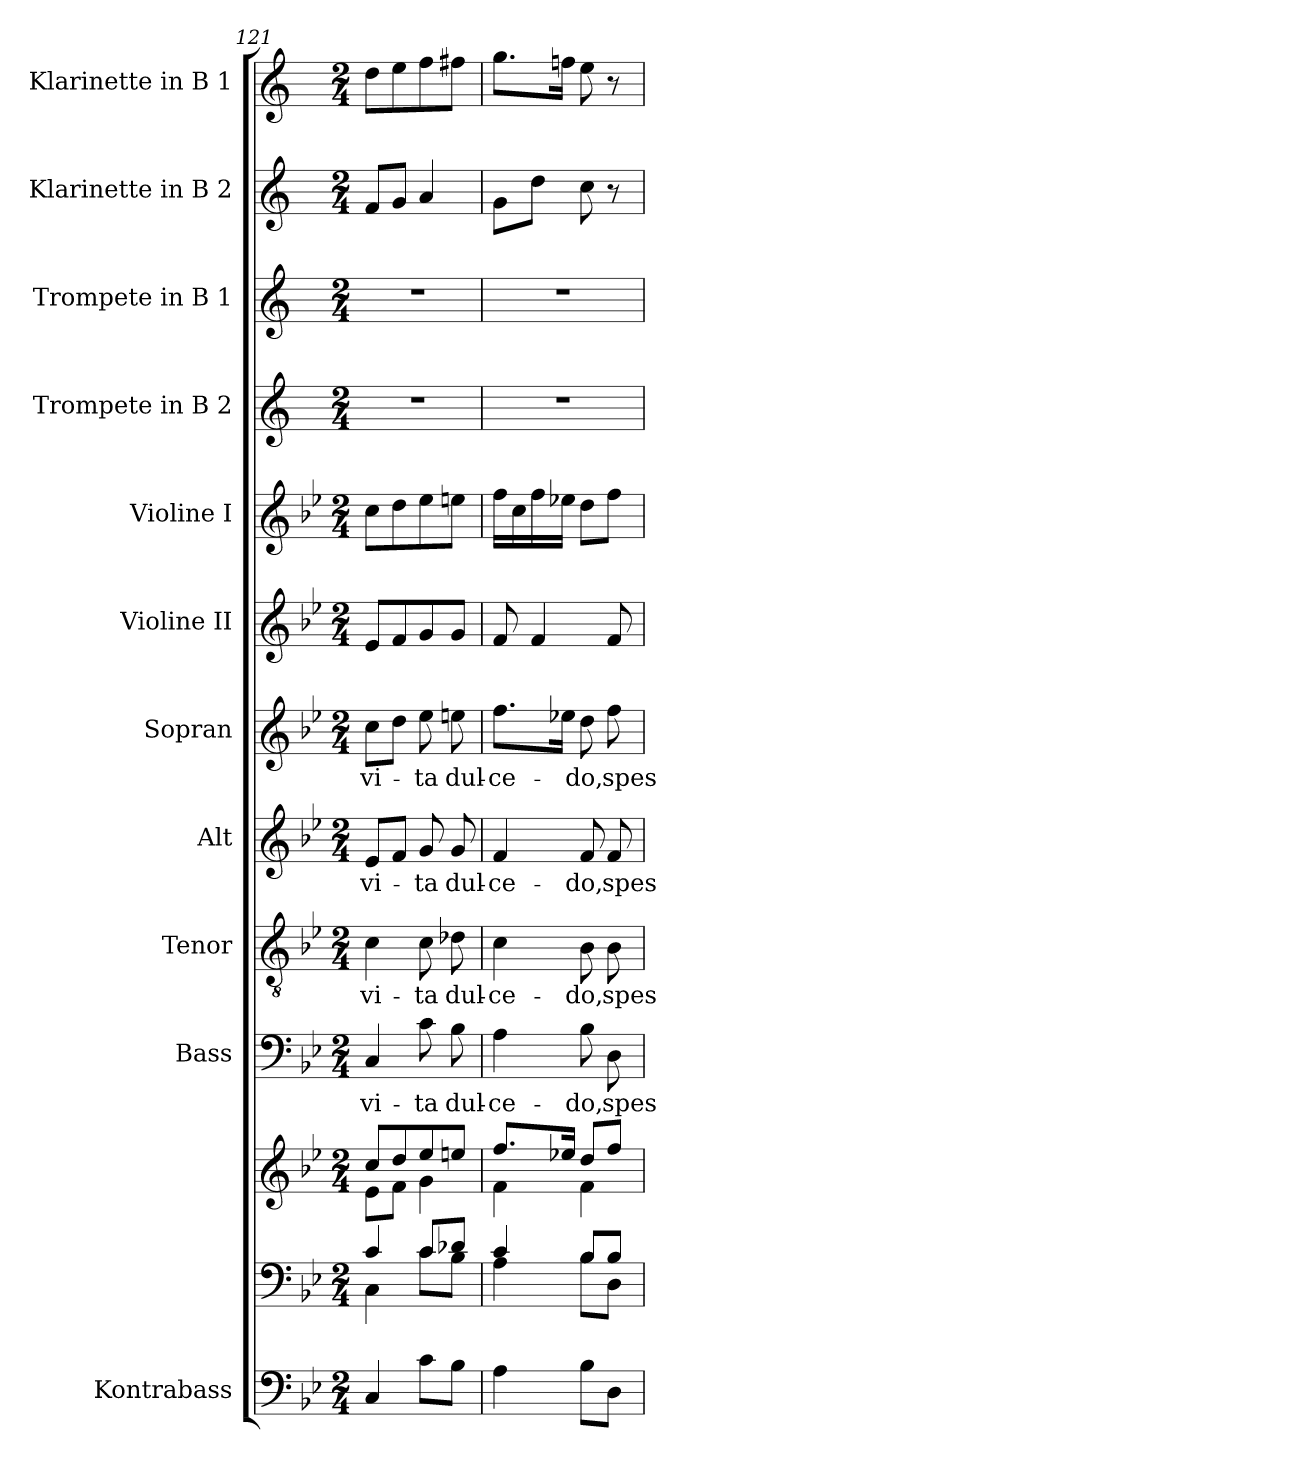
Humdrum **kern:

**kern	**kern	**kern	**kern	**text	**kern	**text	**kern	**text	**kern	**text	**kern	**kern	**kern	**kern	**kern	**kern
*part12	*part11	*part11	*part10	*part10	*part9	*part9	*part8	*part8	*part7	*part7	*part6	*part5	*part4	*part3	*part2	*part1
*staff13	*staff12	*staff11	*staff10	*staff10	*staff9	*staff9	*staff8	*staff8	*staff7	*staff7	*staff6	*staff5	*staff4	*staff3	*staff2	*staff1
*I"Kontrabass	*	*	*I"Bass	*	*I"Tenor	*	*I"Alt	*	*I"Sopran	*	*I"Violine II	*I"Violine I	*I"Trompete in B 2	*I"Trompete in B 1	*I"Klarinette in B 2	*I"Klarinette in B 1
*I'Kb.	*	*	*I'B	*	*I'T	*	*I'A	*	*I'S	*	*I'Vl. II	*I'Vl. I	*	*	*	*
*clefF4	*clefF4	*clefG2	*clefF4	*	*clefGv2	*	*clefG2	*	*clefG2	*	*clefG2	*clefG2	*clefG2	*clefG2	*clefG2	*clefG2
*ITrd7c12	*	*	*	*	*	*	*	*	*	*	*	*	*ITrd1c2	*ITrd1c2	*ITrd1c2	*ITrd1c2
*k[b-e-]	*k[b-e-]	*k[b-e-]	*k[b-e-]	*	*k[b-e-]	*	*k[b-e-]	*	*k[b-e-]	*	*k[b-e-]	*k[b-e-]	*k[b-e-]	*k[b-e-]	*k[b-e-]	*k[b-e-]
*B-:	*B-:	*B-:	*B-:	*	*B-:	*	*B-:	*	*B-:	*	*B-:	*B-:	*B-:	*B-:	*B-:	*B-:
*M2/4	*M2/4	*M2/4	*M2/4	*	*M2/4	*	*M2/4	*	*M2/4	*	*M2/4	*M2/4	*M2/4	*M2/4	*M2/4	*M2/4
=121	=121	=121	=121	=121	=121	=121	=121	=121	=121	=121	=121	=121	=121	=121	=121	=121
*	*^	*^	*	*	*	*	*	*	*	*	*	*	*	*	*	*
!	!	!	!	!	!	!LO:LY:b	!	!LO:LY:b	!	!LO:LY:b	!	!LO:LY:b	!	!	!	!	!	!
4CC/	4c/	4C\	8cc/L	8e-\L	4C/	vi-	4c\	vi-	8e-/L	vi-	8cc\L	vi-	8e-/L	8cc\L	2r	2r	8e-/L	8cc\L
.	.	.	8dd/	8f\J	.	.	.	.	8f/J	.	8dd\J	.	8f/	8dd\	.	.	8f/J	8dd\
!	!	!	!	!	!	!LO:LY:b	!	!LO:LY:b	!	!LO:LY:b	!	!LO:LY:b	!	!	!	!	!	!
8C\L	8c/L	8c\L	8ee-/	4g\	8c\	-ta	8c\	-ta	8g/	-ta	8ee-\	-ta	8g/	8ee-\	.	.	4g/	8ee-\
!	!	!	!	!	!	!LO:LY:b	!	!LO:LY:b	!	!LO:LY:b	!	!LO:LY:b	!	!	!	!	!	!
8BB-\J	8d-X/J	8B-\J	8een/J	.	8B-\	dul-	8d-X\	dul-	8g/	dul-	8een\	dul-	8g/J	8een\J	.	.	.	8een\J
=122	=122	=122	=122	=122	=122	=122	=122	=122	=122	=122	=122	=122	=122	=122	=122	=122	=122	=122
!	!	!	!	!	!	!LO:LY:b	!	!LO:LY:b	!	!LO:LY:b	!	!LO:LY:b	!	!	!	!	!	!
4AA\	4c/	4A\	8.ff/L	4f\	4A\	-ce-	4c\	-ce-	4f/	-ce-	8.ff\L	-ce-	8f/	16ff\LL	2r	2r	8f\L	8.ff\L
.	.	.	.	.	.	.	.	.	.	.	.	.	.	16cc\	.	.	.	.
.	.	.	.	.	.	.	.	.	.	.	.	.	4f/	16ff\	.	.	8cc\J	.
.	.	.	16ee-X/Jk	.	.	.	.	.	.	.	16ee-X\Jk	.	.	16ee-X\JJ	.	.	.	16ee-X\Jk
!	!	!	!	!	!	!LO:LY:b	!	!LO:LY:b	!	!LO:LY:b	!	!LO:LY:b	!	!	!	!	!	!
8BB-\L	8B-/L	8B-\L	8dd/L	4f\	8B-\	-do,	8B-\	-do,	8f/	-do,	8dd\	-do,	.	8dd\L	.	.	8b-\	8dd\
!	!	!	!	!	!	!LO:LY:b	!	!LO:LY:b	!	!LO:LY:b	!	!LO:LY:b	!	!	!	!	!	!
8DD\J	8B-/J	8D\J	8ff/J	.	8D\	spes	8B-\	spes	8f/	spes	8ff\	spes	8f/	8ff\J	.	.	8r	8r
*	*v	*v	*	*	*	*	*	*	*	*	*	*	*	*	*	*	*	*
*	*	*v	*v	*	*	*	*	*	*	*	*	*	*	*	*	*	*
=	=	=	=	=	=	=	=	=	=	=	=	=	=	=	=	=
*-	*-	*-	*-	*-	*-	*-	*-	*-	*-	*-	*-	*-	*-	*-	*-	*-
